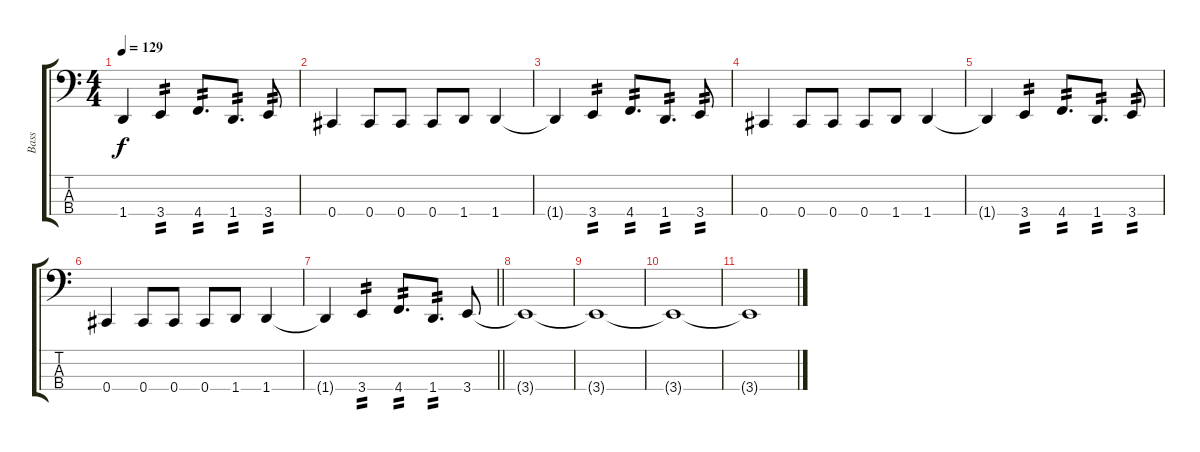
\track ("Bass" "Bass") {instrument electricbassfinger}
\staff {score tabs}
\tuning (E2 B1 Gb1 Db1) {hide}
\ts (4 4)
\tempo 129
\clef f4
\ks c
1.4{t}.4{dy f} 3.4.4{tp 2} 4.4.8{d tp 2} 1.4.8{d tp 2} 3.4.8{tp 2} |
0.4.4 0.4.8 0.4.8 0.4.8 1.4.8 1.4.4 |
1.4{t}.4 3.4.4{tp 2} 4.4.8{d tp 2} 1.4.8{d tp 2} 3.4.8{tp 2} |
0.4.4 0.4.8 0.4.8 0.4.8 1.4.8 1.4.4 |
1.4{t}.4 3.4.4{tp 2} 4.4.8{d tp 2} 1.4.8{d tp 2} 3.4.8{tp 2} |
0.4.4 0.4.8 0.4.8 0.4.8 1.4.8 1.4.4 |
\barLineRight lightlight
1.4{t}.4 3.4.4{tp 2} 4.4.8{d tp 2} 1.4.8{d tp 2} 3.4.8 |
3.4{t}.1 |
3.4{t}.1 |
3.4{t}.1 |
3.4{t}.1
